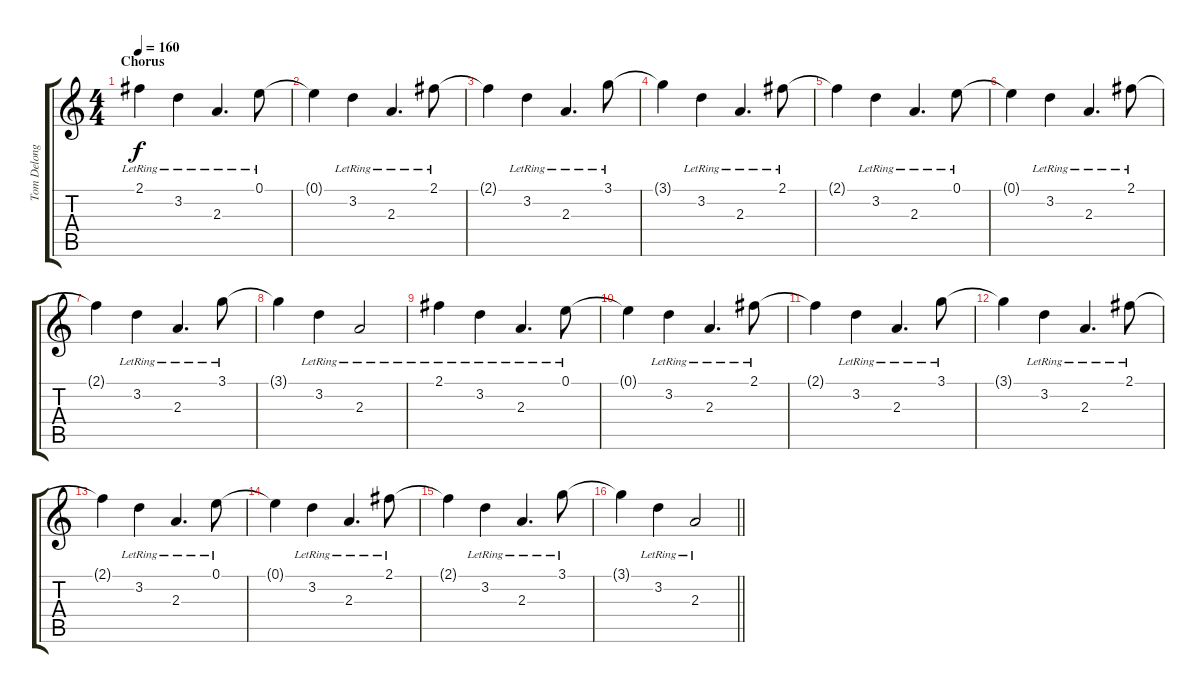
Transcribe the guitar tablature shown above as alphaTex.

\track ("Tom Delonge - Guitar" "Tom Delong") {instrument electricguitarclean}
\staff {score tabs}
\tuning (E4 B3 G3 D3 A2 E2) {hide}
\ts (4 4)
\section ("" "Chorus")
\tempo 160
\clef g2
\ks c
2.1{lr}.4{dy f} 3.2{lr}.4 2.3{lr}.4{d} 0.1{lr}.8 |
0.1{t}.4 3.2{lr}.4 2.3{lr}.4{d} 2.1{lr}.8 |
2.1{t}.4 3.2{lr}.4 2.3{lr}.4{d} 3.1{lr}.8 |
3.1{t}.4 3.2{lr}.4 2.3{lr}.4{d} 2.1{lr}.8 |
2.1{t}.4 3.2{lr}.4 2.3{lr}.4{d} 0.1{lr}.8 |
0.1{t}.4 3.2{lr}.4 2.3{lr}.4{d} 2.1{lr}.8 |
2.1{t}.4 3.2{lr}.4 2.3{lr}.4{d} 3.1{lr}.8 |
3.1{t}.4 3.2{lr}.4 2.3{lr}.2 |
2.1{lr}.4 3.2{lr}.4 2.3{lr}.4{d} 0.1{lr}.8 |
0.1{t}.4 3.2{lr}.4 2.3{lr}.4{d} 2.1{lr}.8 |
2.1{t}.4 3.2{lr}.4 2.3{lr}.4{d} 3.1{lr}.8 |
3.1{t}.4 3.2{lr}.4 2.3{lr}.4{d} 2.1{lr}.8 |
2.1{t}.4 3.2{lr}.4 2.3{lr}.4{d} 0.1{lr}.8 |
0.1{t}.4 3.2{lr}.4 2.3{lr}.4{d} 2.1{lr}.8 |
2.1{t}.4 3.2{lr}.4 2.3{lr}.4{d} 3.1{lr}.8 |
\barLineRight lightlight
3.1{t}.4 3.2{lr}.4 2.3{lr}.2
